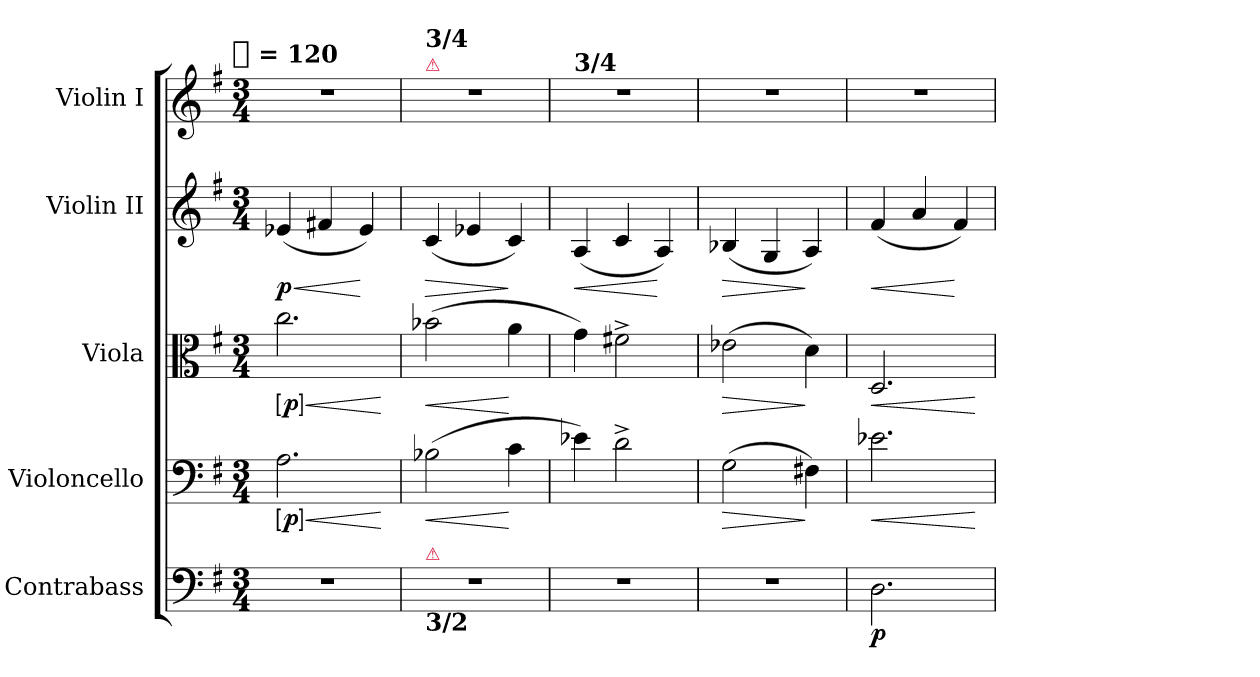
**kern	**dynam	**kern	**dynam	**kern	**dynam	**kern	**dynam	**kern
*part5	*part5	*part4	*part4	*part3	*part3	*part2	*part2	*part1
*staff5	*staff5	*staff4	*staff4	*staff3	*staff3	*staff2	*staff2	*staff1
*I"Contrabass	*	*I"Violoncello	*	*I"Viola	*	*I"Violin II	*	*I"Violin I
*I'Cb.	*	*I'Vc.	*	*I'Vla.	*	*I'Vln. II	*	*I'Vln. I
*clefF4	*	*clefF4	*	*clefC3	*	*clefG2	*	*clefG2
*ITrd7c12	*	*	*	*	*	*	*	*
*k[f#]	*	*k[f#]	*	*k[f#]	*	*k[f#]	*	*k[f#]
*G:	*	*G:	*	*G:	*	*G:	*	*G:
!!LO:TX:omd:t=[quarter] = 120
*M3/4	*	*M3/4	*	*M3/4	*	*M3/4	*	*M3/4
*MM120	*	*MM120	*	*MM120	*	*MM120	*	*MM120
=1	=1	=1	=1	=1	=1	=1	=1	=1
!	!	!	!LO:HP:b	!	!LO:HP:b	!	!LO:HP:b	!
!	!	!	!LO:DY:n=1:ed=brack	!	!LO:DY:n=1:ed=brack	!	!	!
4%3r	.	2.A	< p	2.cc	< p	(4e-X	< p	4%3r
.	.	.	.	.	.	4f#X	.	.
.	.	.	.	.	.	4e-)	[	.
.	.	.	[	.	[	.	.	.
=2	=2	=2	=2	=2	=2	=2	=2	=2
!	!	!	!	!	!	!	!	!LO:TX:a:color=crimson:t=⚠
!	!	!	!	!	!	!	!	!LO:TX:a:B:t=3/4
!LO:TX:a:color=crimson:t=⚠	!	!	!	!	!	!	!	!
!LO:TX:b:B:t=3/2	!	!	!	!	!	!	!	!
!	!	!	!LO:HP:b	!	!LO:HP:b	!	!LO:HP:b	!
4%3r	.	(2B-X	<	(2b-X	<	(4c	>	4%3r
.	.	.	.	.	.	4e-X	.	.
.	.	4c	[	4a	[	4c)	]	.
=3	=3	=3	=3	=3	=3	=3	=3	=3
!	!	!	!	!	!	!	!	!LO:TX:a:B:t=3/4
!	!	!	!	!	!	!	!LO:HP:b	!
4%3r	.	4e-X)	.	4g)	.	(4A	<	4%3r
.	.	2d^	.	2f#X^	.	4c	.	.
.	.	.	.	.	.	4A)	[	.
=4	=4	=4	=4	=4	=4	=4	=4	=4
!	!	!	!LO:HP:b	!	!LO:HP:b	!	!LO:HP:b	!
4%3r	.	(2G	>	(2e-X	>	(4B-X	>	4%3r
.	.	.	.	.	.	4G	.	.
.	.	4F#X)	]	4d)	]	4A)	]	.
=5	=5	=5	=5	=5	=5	=5	=5	=5
!	!	!	!LO:HP:b	!	!LO:HP:b	!	!LO:HP:b	!
2.DD	p	2.e-X	<	2.D	<	(4f#	<	4%3r
.	.	.	.	.	.	4a	.	.
.	.	.	.	.	.	4f#)	[	.
.	.	.	[	.	[	.	.	.
=	=	=	=	=	=	=	=	=
*-	*-	*-	*-	*-	*-	*-	*-	*-
